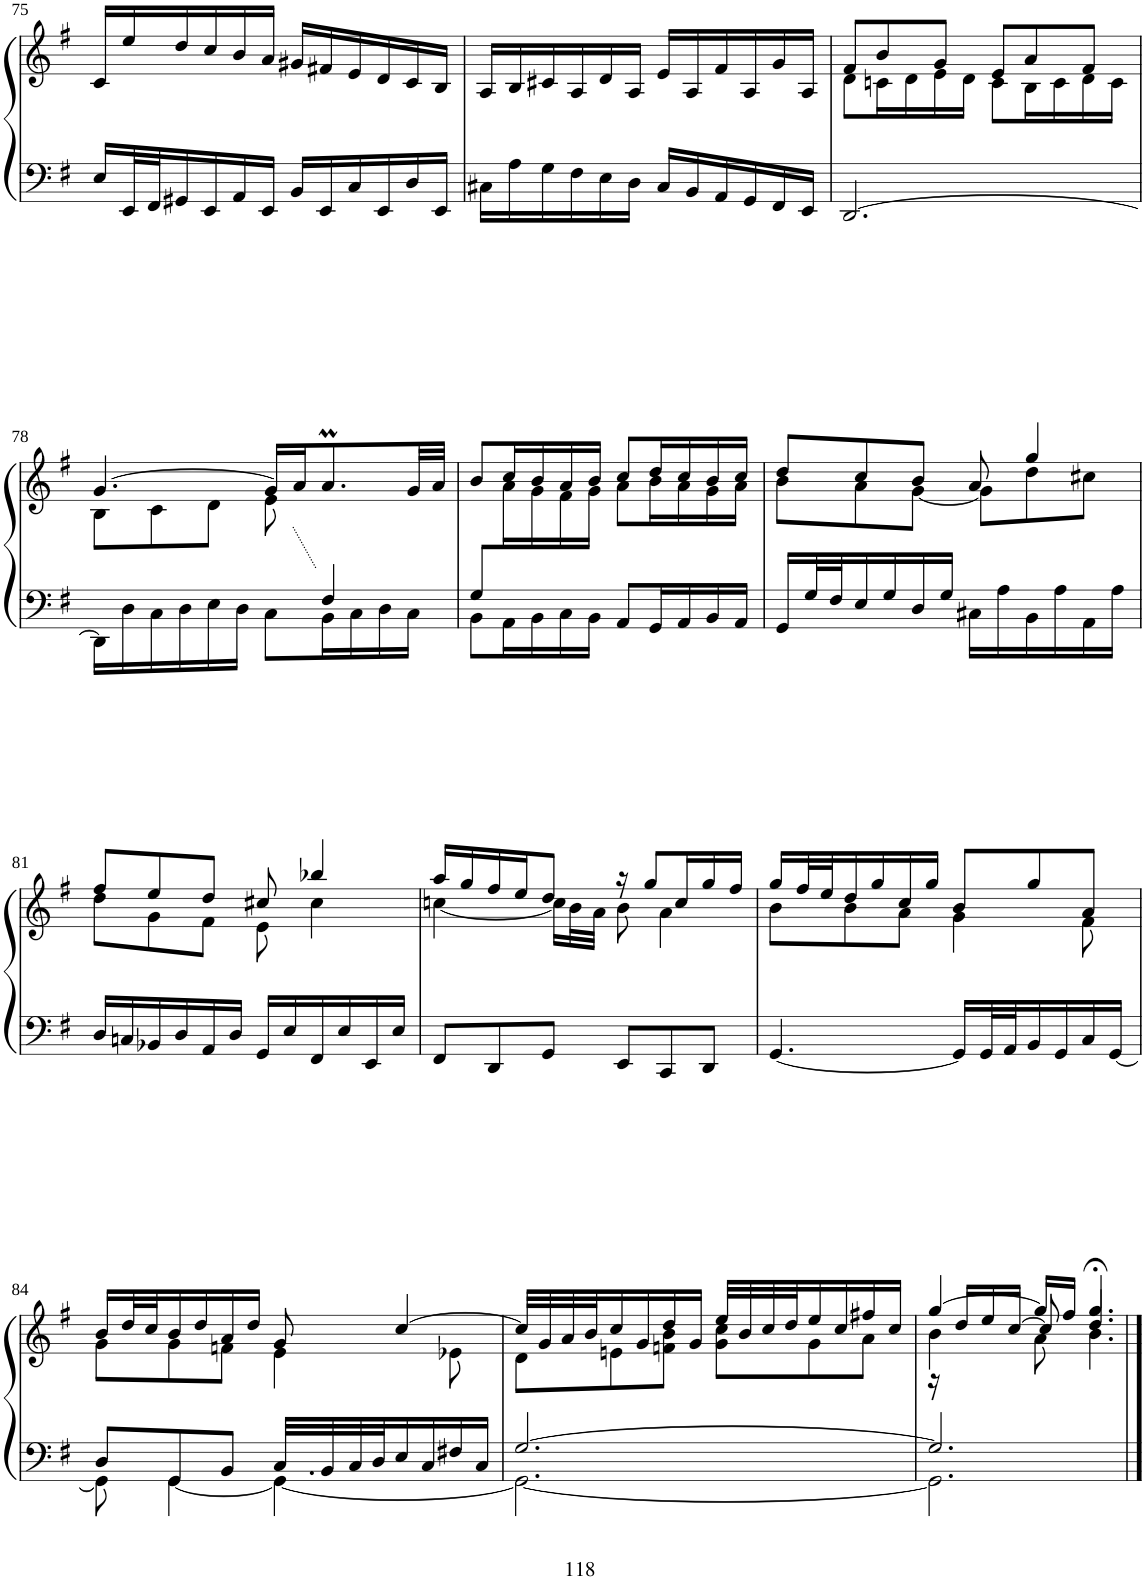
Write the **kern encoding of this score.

**kern	**kern
*part1	*part1
*staff2	*staff1
*I"Piano	*
*I'Pno	*
!!LO:PB:g=z
*clefF4	*clefG2
*k[f#]	*k[f#]
*M6/8	*M6/8
=75	=75
16E/LL	16c/LL
32EE/L	16ee/
32FF#/J	.
16GG#X/	16dd/
16EE/	16cc/
16AA/	16b/
16EE/JJ	16a/JJ
16BB/LL	16g#X/LL
16EE/	16f#X/
16C/	16e/
16EE/	16d/
16D/	16c/
16EE/JJ	16B/JJ
=76	=76
16C#X\LL	16A/LL
16A\	16B/
16G\	16c#X/
16F#\	16A/
16E\	16d/
16D\JJ	16A/JJ
16C#/LL	16e/LL
16BB/	16A/
16AA/	16f#/
16GG/	16A/
16FF#/	16g/
16EE/JJ	16A/JJ
=77	=77
*	*^
[2.DD/	8f#/L	8d\L
.	8b/	16cn\L
.	.	16d\
.	8g/J	16e\
.	.	16d\JJ
.	8e/L	8c\L
.	8a/	16B\L
.	.	16c\
.	8f#/J	16d\
.	.	16c\JJ
!!LO:LB:g=z	!!
=78	=78	=78
*^	*	*
2ryy	16DD\LL]	[4.g/	8B\L
.	16D\	.	.
.	16C\	.	8c\
.	16D\	.	.
.	16E\	.	8d\J
.	16D\JJ	.	.
.	8C\L	16g/LL]	8e\
.	.	16a/J	.
4F#/	16BB\L	8.aM/	4ryy
.	16C\	.	.
.	16D\	.	.
.	16C\JJ	32g/LL	.
.	.	32a/JJJ	.
=79	=79	=79	=79
8G/L	8BB\L	8b/L	8ryy
2ryy	16AA\L	16cc/L	16a\L
.	16BB\	16b/	16g\
.	16C\	16a/	16f#\
.	16BB\JJ	16b/JJ	16g\JJ
.	8AA/L	8cc/L	8a\L
.	16GG/L	16dd/L	16b\L
.	16AA/	16cc/	16a\
8ryy	16BB/	16b/	16g\
.	16AA/JJ	16cc/JJ	16a\JJ
*v	*v	*	*
=80	=80	=80
16GG/LL	8dd/L	8b\L
32G/L	.	.
32F#/J	.	.
16E/	8cc/	8a\
16G/	.	.
16D/	8b/J	[8g\J
16G/JJ	.	.
16C#X\LL	8a/	8g\L]
16A\	.	.
16BB\	4gg/	8dd\
16A\	.	.
16AA\	.	8cc#X\J
16A\JJ	.	.
!!LO:LB:g=z	!!
=81	=81	=81
16D/LL	8ff#/L	8dd\L
16Cn/	.	.
16BB-X/	8ee/	8g\
16D/	.	.
16AA/	8dd/J	8f#\J
16D/JJ	.	.
16GG/LL	8cc#X/	8e\
16E/	.	.
16FF#/	4bb-X/	4cc#\
16E/	.	.
16EE/	.	.
16E/JJ	.	.
=82	=82	=82
8FF#/L	16aa/LL	[4ccn\
.	16gg/	.
8DD/	16ff#/	.
.	16ee/J	.
8GG/J	8dd/J	16cc\LL]
.	.	32b\L
.	.	32a\JJJ
8EE/L	16r	8b\
.	8gg/L	.
8CC/	.	4a\
.	16cc/L	.
8DD/J	16gg/	.
.	16ff#/JJ	.
=83	=83	=83
[4.GG/	16gg/LL	8b\L
.	32ff#/L	.
.	32ee/J	.
.	16dd/	8b\
.	16gg/	.
.	16cc/	8a\J
.	16gg/JJ	.
16GG/LL]	8b/L	4g\
32GG/L	.	.
32AA/J	.	.
16BB/	8gg/	.
16GG/	.	.
16C/	8a/J	8f#\
[16GG/JJ	.	.
!!LO:LB:g=z	!!
=84	=84	=84
*^	*	*
8GG\]	8D/L	16b/LL	8g\L
.	.	32dd/L	.
.	.	32cc/J	.
[4GG\	8GG/	16b/	8g\
.	.	16dd/	.
.	8BB/J	16a/	8fn\J
.	.	16dd/JJ	.
4.GG\_	32C/LLL	8g/	4e\
.	32BB/	.	.
.	32C/	.	.
.	32D/J	.	.
.	16E/	[4cc/	.
.	16C/	.	.
.	16F#X/	.	8e-X\
.	16C/JJ	.	.
=85	=85	=85	=85
2.GG\_	[2.G/	32cc/LLL]	8d\L
.	.	32g/	.
.	.	32a/	.
.	.	32b/J	.
.	.	16cc/	8en\
.	.	16g/	.
.	.	16dd/	8fn\ 8b\J
.	.	16g/JJ	.
.	.	32ee/LLL	8g\ 8cc\L
.	.	32b/	.
.	.	32cc/	.
.	.	32dd/J	.
.	.	16ee/	8g\
.	.	16cc/	.
.	.	16ff#X/	8a\J
.	.	16cc/JJ	.
=86	=86	=86	=86
*	*	*	*^
2.GG\]	2.G/]	[4gg/	4b\	16r
.	.	.	.	16dd/LL
.	.	.	.	16ee/
.	.	.	.	[16cc/JJ
.	.	16gg/LL]	8a\	8cc/]
.	.	16ff#/JJ	.	.
.	.	4.gg;</	4.b\	4.dd/
*v	*v	*	*	*
*	*v	*v	*v
==	==
*-	*-
